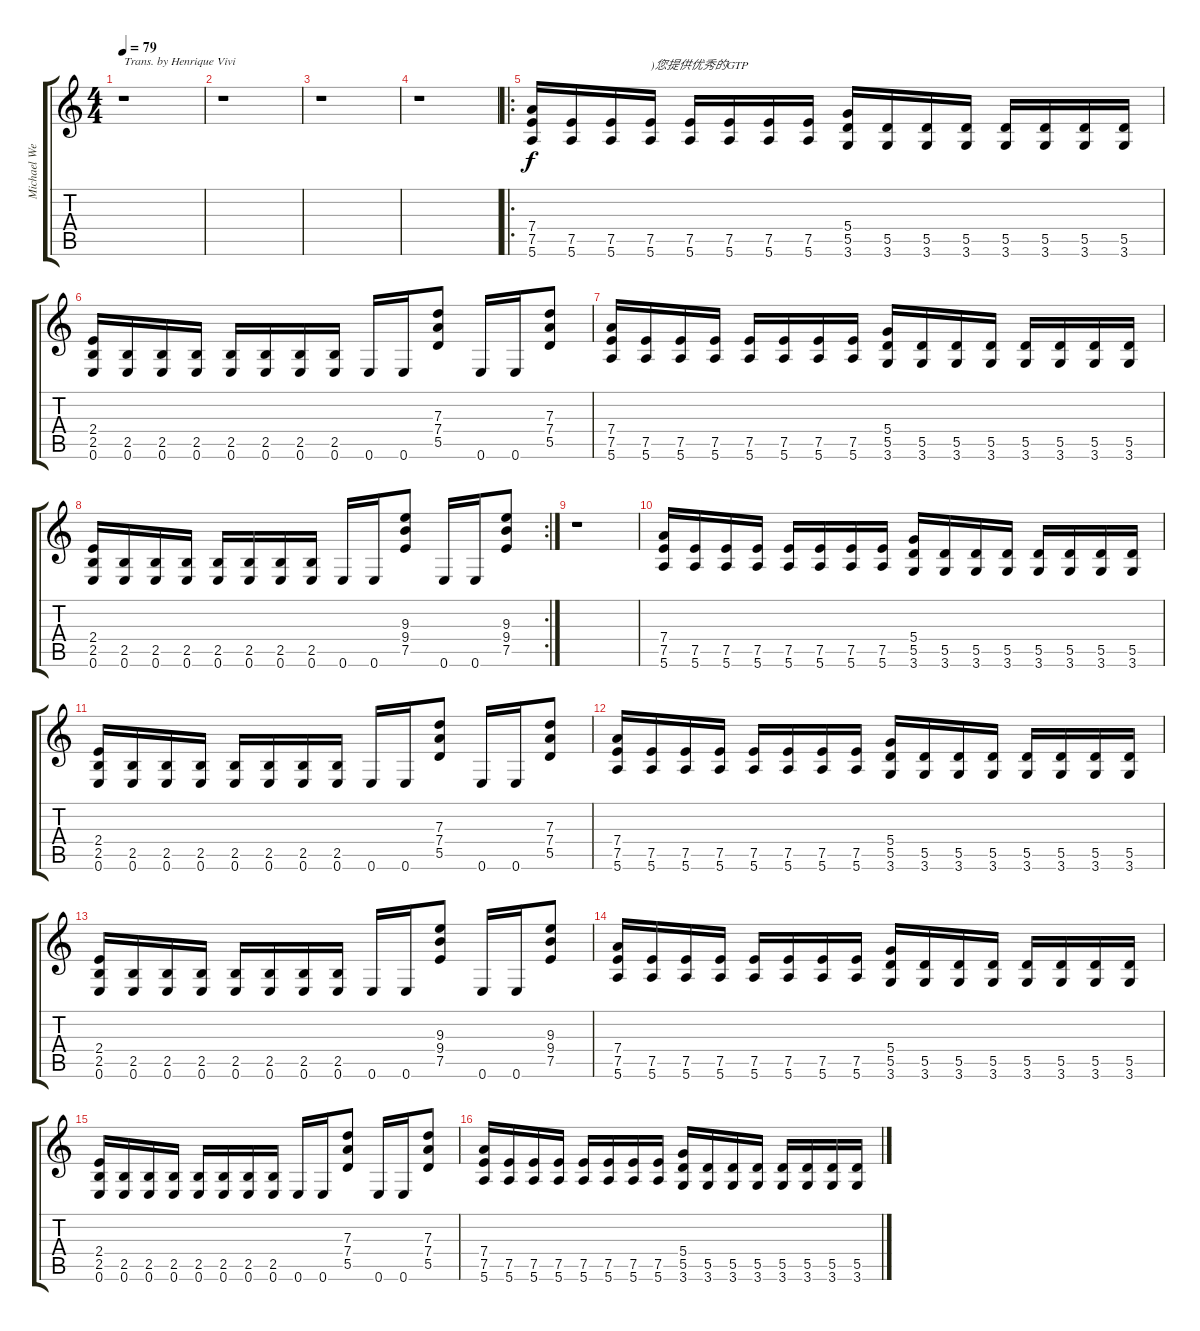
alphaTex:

\track ("Michael Weikath" "Michael We") {instrument distortionguitar}
\staff {score tabs}
\tuning (E4 B3 G3 D3 A2 E2) {hide}
\ts (4 4)
\tempo 79
\clef g2
\ks c
r.1{txt "Trans. by Henrique Vivi" dy f instrument distortionguitar} |
r.1 |
r.1 |
r.1 |
\ro
(7.4 7.5 5.6).16 (7.5 5.6).16 (7.5 5.6).16 (7.5 5.6).16{txt ")您提供优秀的GTP"} (7.5 5.6).16 (7.5 5.6).16 (7.5 5.6).16 (7.5 5.6).16 (5.4 5.5 3.6).16 (5.5 3.6).16 (5.5 3.6).16 (5.5 3.6).16 (5.5 3.6).16 (5.5 3.6).16 (5.5 3.6).16 (5.5 3.6).16 |
(2.4 2.5 0.6).16 (2.5 0.6).16 (2.5 0.6).16 (2.5 0.6).16 (2.5 0.6).16 (2.5 0.6).16 (2.5 0.6).16 (2.5 0.6).16 0.6.16 0.6.16 (7.3 7.4 5.5).8 0.6.16 0.6.16 (7.3 7.4 5.5).8 |
(7.4 7.5 5.6).16 (7.5 5.6).16 (7.5 5.6).16 (7.5 5.6).16 (7.5 5.6).16 (7.5 5.6).16 (7.5 5.6).16 (7.5 5.6).16 (5.4 5.5 3.6).16 (5.5 3.6).16 (5.5 3.6).16 (5.5 3.6).16 (5.5 3.6).16 (5.5 3.6).16 (5.5 3.6).16 (5.5 3.6).16 |
\rc 2
(2.4 2.5 0.6).16 (2.5 0.6).16 (2.5 0.6).16 (2.5 0.6).16 (2.5 0.6).16 (2.5 0.6).16 (2.5 0.6).16 (2.5 0.6).16 0.6.16 0.6.16 (9.3 9.4 7.5).8 0.6.16 0.6.16 (9.3 9.4 7.5).8 |
r.1 |
(7.4 7.5 5.6).16 (7.5 5.6).16 (7.5 5.6).16 (7.5 5.6).16 (7.5 5.6).16 (7.5 5.6).16 (7.5 5.6).16 (7.5 5.6).16 (5.4 5.5 3.6).16 (5.5 3.6).16 (5.5 3.6).16 (5.5 3.6).16 (5.5 3.6).16 (5.5 3.6).16 (5.5 3.6).16 (5.5 3.6).16 |
(2.4 2.5 0.6).16 (2.5 0.6).16 (2.5 0.6).16 (2.5 0.6).16 (2.5 0.6).16 (2.5 0.6).16 (2.5 0.6).16 (2.5 0.6).16 0.6.16 0.6.16 (7.3 7.4 5.5).8 0.6.16 0.6.16 (7.3 7.4 5.5).8 |
(7.4 7.5 5.6).16 (7.5 5.6).16 (7.5 5.6).16 (7.5 5.6).16 (7.5 5.6).16 (7.5 5.6).16 (7.5 5.6).16 (7.5 5.6).16 (5.4 5.5 3.6).16 (5.5 3.6).16 (5.5 3.6).16 (5.5 3.6).16 (5.5 3.6).16 (5.5 3.6).16 (5.5 3.6).16 (5.5 3.6).16 |
(2.4 2.5 0.6).16 (2.5 0.6).16 (2.5 0.6).16 (2.5 0.6).16 (2.5 0.6).16 (2.5 0.6).16 (2.5 0.6).16 (2.5 0.6).16 0.6.16 0.6.16 (9.3 9.4 7.5).8 0.6.16 0.6.16 (9.3 9.4 7.5).8 |
(7.4 7.5 5.6).16 (7.5 5.6).16 (7.5 5.6).16 (7.5 5.6).16 (7.5 5.6).16 (7.5 5.6).16 (7.5 5.6).16 (7.5 5.6).16 (5.4 5.5 3.6).16 (5.5 3.6).16 (5.5 3.6).16 (5.5 3.6).16 (5.5 3.6).16 (5.5 3.6).16 (5.5 3.6).16 (5.5 3.6).16 |
(2.4 2.5 0.6).16 (2.5 0.6).16 (2.5 0.6).16 (2.5 0.6).16 (2.5 0.6).16 (2.5 0.6).16 (2.5 0.6).16 (2.5 0.6).16 0.6.16 0.6.16 (7.3 7.4 5.5).8 0.6.16 0.6.16 (7.3 7.4 5.5).8 |
(7.4 7.5 5.6).16 (7.5 5.6).16 (7.5 5.6).16 (7.5 5.6).16 (7.5 5.6).16 (7.5 5.6).16 (7.5 5.6).16 (7.5 5.6).16 (5.4 5.5 3.6).16 (5.5 3.6).16 (5.5 3.6).16 (5.5 3.6).16 (5.5 3.6).16 (5.5 3.6).16 (5.5 3.6).16 (5.5 3.6).16
